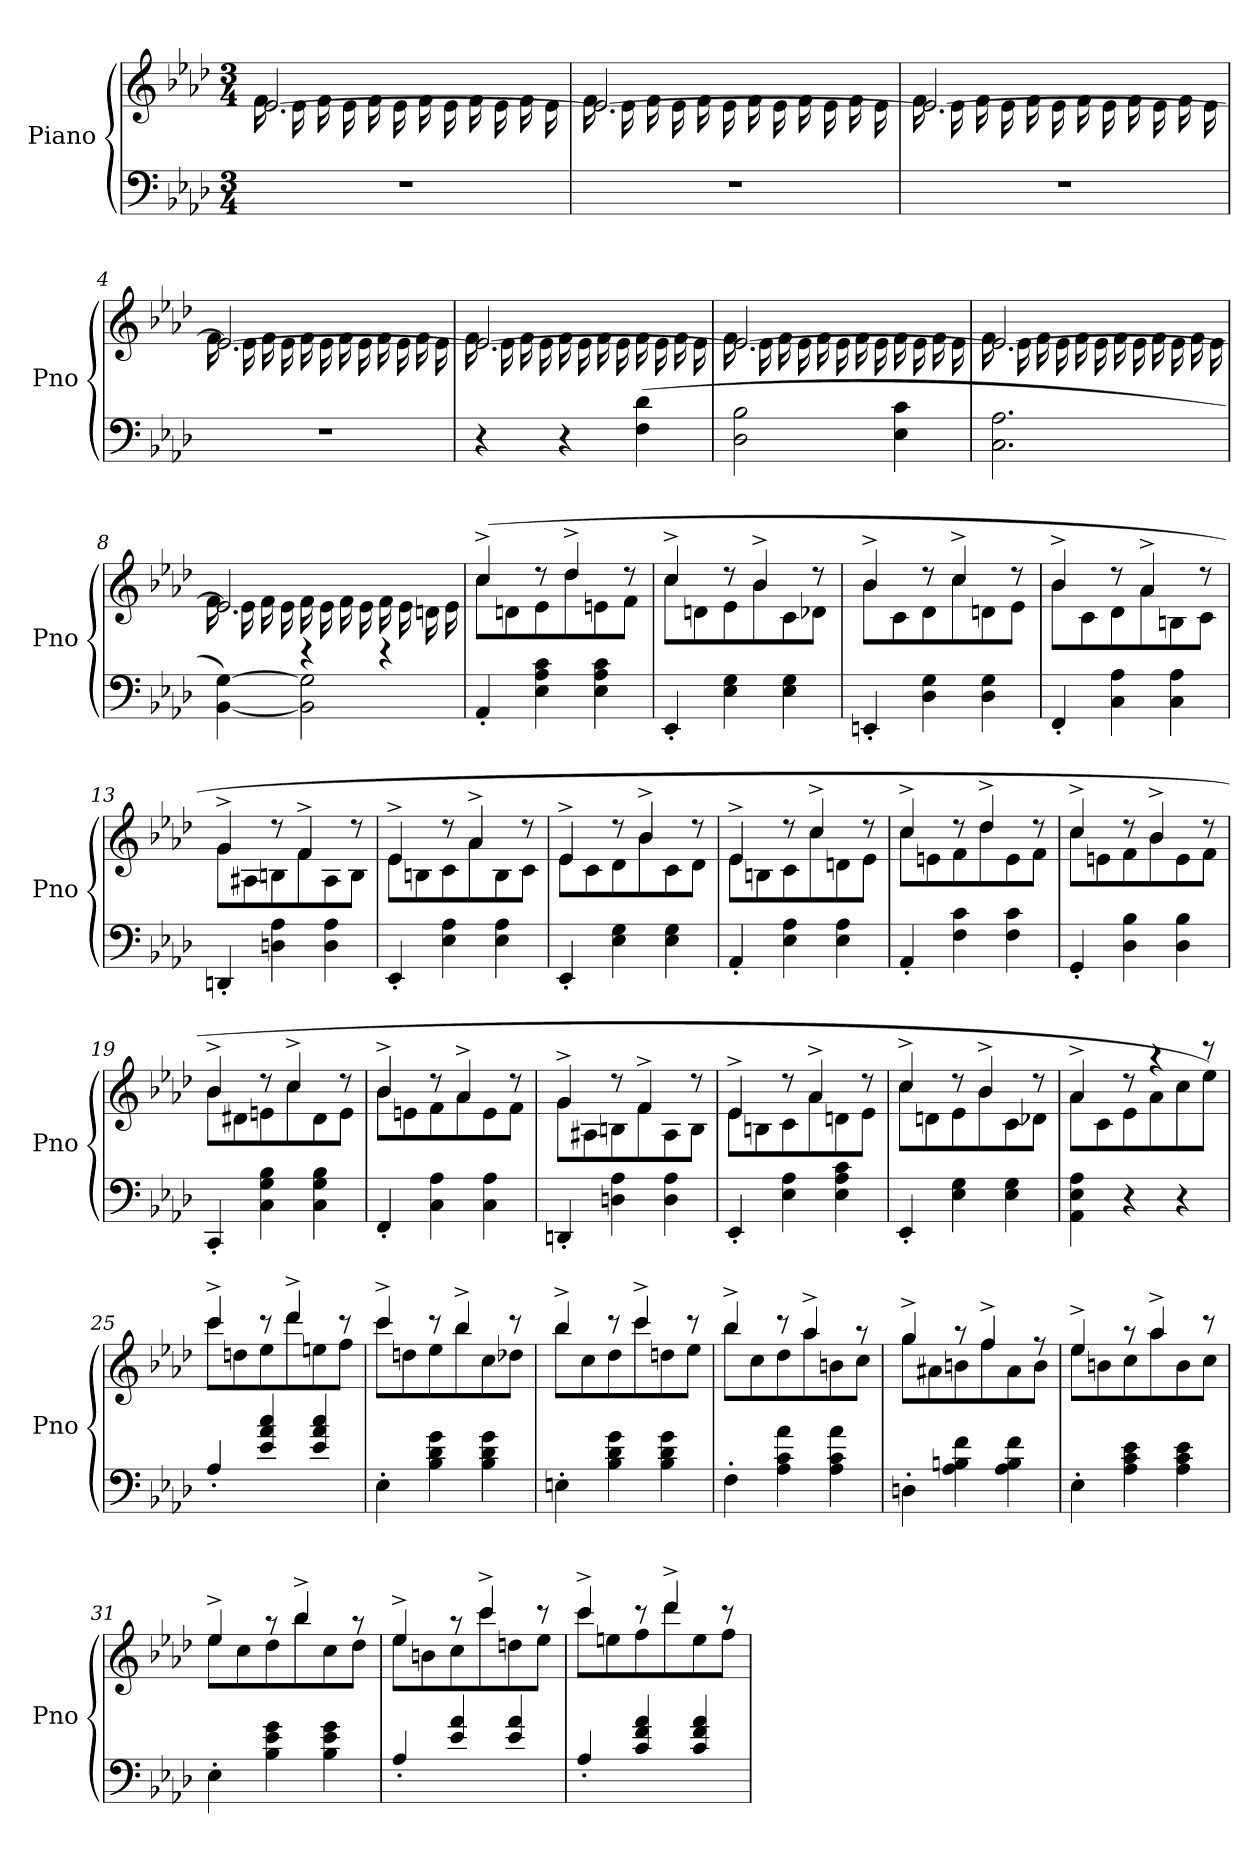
**kern	**kern
*part1	*part1
*staff2	*staff1
*I"Piano	*
*I'Pno	*
*clefF4	*clefG2
*k[b-e-a-d-]	*k[b-e-a-d-]
*M3/4	*M3/4
=1	=1
*	*^
2.r	[2.e-/	16f
.	.	16e-
.	.	16f
.	.	16e-
.	.	16f
.	.	16e-
.	.	16f
.	.	16e-
.	.	16f
.	.	16e-
.	.	16f
.	.	16e-
=2	=2	=2
2.r	2.e-/_	16f
.	.	16e-
.	.	16f
.	.	16e-
.	.	16f
.	.	16e-
.	.	16f
.	.	16e-
.	.	16f
.	.	16e-
.	.	16f
.	.	16e-
=3	=3	=3
2.r	2.e-/_	16f
.	.	16e-
.	.	16f
.	.	16e-
.	.	16f
.	.	16e-
.	.	16f
.	.	16e-
.	.	16f
.	.	16e-
.	.	16f
.	.	16e-
=4	=4	=4
2.r	2.e-/_	16f
.	.	16e-
.	.	16f
.	.	16e-
.	.	16f
.	.	16e-
.	.	16f
.	.	16e-
.	.	16f
.	.	16e-
.	.	16f
.	.	16e-
=5	=5	=5
4r	2.e-/_	16f
.	.	16e-
.	.	16f
.	.	16e-
4r	.	16f
.	.	16e-
.	.	16f
.	.	16e-
(4F\ 4d-\	.	16f
.	.	16e-
.	.	16f
.	.	16e-
=6	=6	=6
2D-\ 2B-\	2.e-/_	16f
.	.	16e-
.	.	16f
.	.	16e-
.	.	16f
.	.	16e-
.	.	16f
.	.	16e-
4E-\ 4c\	.	16f
.	.	16e-
.	.	16f
.	.	16e-
=7	=7	=7
2.C\ 2.A-\	2.e-/_	16f
.	.	16e-
.	.	16f
.	.	16e-
.	.	16f
.	.	16e-
.	.	16f
.	.	16e-
.	.	16f
.	.	16e-
.	.	16f
.	.	16e-
=8	=8	=8
*^	*	*
[4BB-\ [4G\)	4ryy	2.e-/]	16f
.	.	.	16e-
.	.	.	16f
.	.	.	16e-
4r	2BB-] 2G]	.	16f
.	.	.	16e-
.	.	.	16f
.	.	.	16e-
4r	.	.	16f
.	.	.	16e-
.	.	.	16dn
.	.	.	16e-
*v	*v	*	*
=9	=9	=9
4AA-'/	(4cc^/	8cc\L
.	.	8dn\
4E-\ 4A-\ 4c\	8r	8e-\
.	4dd-^/	8dd-\
4E-\ 4A-\ 4c\	.	8en\
.	8r	8f\J
=10	=10	=10
4EE-'/	4cc^/	8cc\L
.	.	8dn\
4E-\ 4G\	8r	8e-\
.	4b-^/	8b-\
4E-\ 4G\	.	8c\
.	8r	8d-X\J
=11	=11	=11
4EEn'/	4b-^/	8b-\L
.	.	8c\
4D-\ 4G\	8r	8d-\
.	4cc^/	8cc\
4D-\ 4G\	.	8dn\
.	8r	8e-\J
=12	=12	=12
4FF'/	4b-^/	8b-\L
.	.	8c\
4C\ 4A-\	8r	8d-\
.	4a-^/	8a-\
4C\ 4A-\	.	8Bn\
.	8r	8c\J
=13	=13	=13
4DDn'/	4g^/	8g\L
.	.	8A#X\
4Dn\ 4A-\	8r	8Bn\
.	4f^/	8f\
4D\ 4A-\	.	8A#\
.	8r	8B\J
=14	=14	=14
4EE-'/	4e-^/	8e-\L
.	.	8Bn\
4E-\ 4A-\	8r	8c\
.	4a-^/	8a-\
4E-\ 4A-\	.	8B\
.	8r	8c\J
=15	=15	=15
4EE-'/	4e-^/	8e-\L
.	.	8c\
4E-\ 4G\	8r	8d-\
.	4b-^/	8b-\
4E-\ 4G\	.	8c\
.	8r	8d-\J
=16	=16	=16
4AA-'/	4e-^/	8e-\L
.	.	8Bn\
4E-\ 4A-\	8r	8c\
.	4cc^/	8cc\
4E-\ 4A-\	.	8dn\
.	8r	8e-\J
=17	=17	=17
4AA-'/	4cc^/	8cc\L
.	.	8en\
4F\ 4c\	8r	8f\
.	4dd-^/	8dd-\
4F\ 4c\	.	8e\
.	8r	8f\J
=18	=18	=18
4GG'/	4cc^/	8cc\L
.	.	8en\
4D-\ 4B-\	8r	8f\
.	4b-^/	8b-\
4D-\ 4B-\	.	8e\
.	8r	8f\J
=19	=19	=19
4CC'/	4b-^/	8b-\L
.	.	8d#X\
4C\ 4G\ 4B-\	8r	8en\
.	4cc^/	8cc\
4C\ 4G\ 4B-\	.	8d#\
.	8r	8e\J
=20	=20	=20
4FF'/	4b-^/	8b-\L
.	.	8en\
4C\ 4A-\	8r	8f\
.	4a-^/	8a-\
4C\ 4A-\	.	8e\
.	8r	8f\J
=21	=21	=21
4DDn'/	4g^/	8g\L
.	.	8A#X\
4Dn\ 4A-\	8r	8Bn\
.	4f^/	8f\
4D\ 4A-\	.	8A#\
.	8r	8B\J
=22	=22	=22
4EE-'/	4e-^/	8e-\L
.	.	8Bn\
4E-\ 4A-\	8r	8c\
.	4a-^/	8a-\
4E-\ 4A-\ 4c\	.	8dn\
.	8r	8e-\J
=23	=23	=23
4EE-'/	4cc^/	8cc\L
.	.	8dn\
4E-\ 4G\	8r	8e-\
.	4b-^/	8b-\
4E-\ 4G\	.	8c\
.	8r	8d-X\J
=24	=24	=24
4AA-\ 4E-\ 4A-\	4a-^/	8a-\L
.	.	8c\
4r	8r	8e-\
.	4r	8a-\
4r	.	8cc\
.	8r	8ee-\J)
=25	=25	=25
4A-'/	4ccc^/	8ccc\L
.	.	8ddn\
4e-/ 4a-/ 4cc/	8r	8ee-\
.	4ddd-^/	8ddd-\
4e-/ 4a-/ 4cc/	.	8een\
.	8r	8ff\J
=26	=26	=26
4E-'\	4ccc^/	8ccc\L
.	.	8ddn\
4B-\ 4d-\ 4g\	8r	8ee-\
.	4bb-^/	8bb-\
4B-\ 4d-\ 4g\	.	8cc\
.	8r	8dd-X\J
=27	=27	=27
4En'\	4bb-^/	8bb-\L
.	.	8cc\
4B-\ 4d-\ 4g\	8r	8dd-\
.	4ccc^/	8ccc\
4B-\ 4d-\ 4g\	.	8ddn\
.	8r	8ee-\J
=28	=28	=28
4F'\	4bb-^/	8bb-\L
.	.	8cc\
4A-\ 4c\ 4a-\	8r	8dd-\
.	4aa-^/	8aa-\
4A-\ 4c\ 4a-\	.	8bn\
.	8r	8cc\J
=29	=29	=29
4Dn'\	4gg^/	8gg\L
.	.	8a#X\
4A-\ 4Bn\ 4f\	8r	8bn\
.	4ff^/	8ff\
4A-\ 4B\ 4f\	.	8a#\
.	8r	8b\J
=30	=30	=30
4E-'\	4ee-^/	8ee-\L
.	.	8bn\
4A-\ 4c\ 4e-\	8r	8cc\
.	4aa-^/	8aa-\
4A-\ 4c\ 4e-\	.	8b\
.	8r	8cc\J
=31	=31	=31
4E-'\	4ee-^/	8ee-\L
.	.	8cc\
4B-\ 4e-\ 4g\	8r	8dd-\
.	4bb-^/	8bb-\
4B-\ 4e-\ 4g\	.	8cc\
.	8r	8dd-\J
=32	=32	=32
4A-'/	4ee-^/	8ee-\L
.	.	8bn\
4e-/ 4a-/	8r	8cc\
.	4ccc^/	8ccc\
4e-/ 4a-/	.	8ddn\
.	8r	8ee-\J
=33	=33	=33
4A-'/	4ccc^/	8ccc\L
.	.	8een\
4c/ 4f/ 4a-/	8r	8ff\
.	4ddd-^/	8ddd-\
4c/ 4f/ 4a-/	.	8ee\
.	8r	8ff\J
*	*v	*v
=	=
*-	*-
